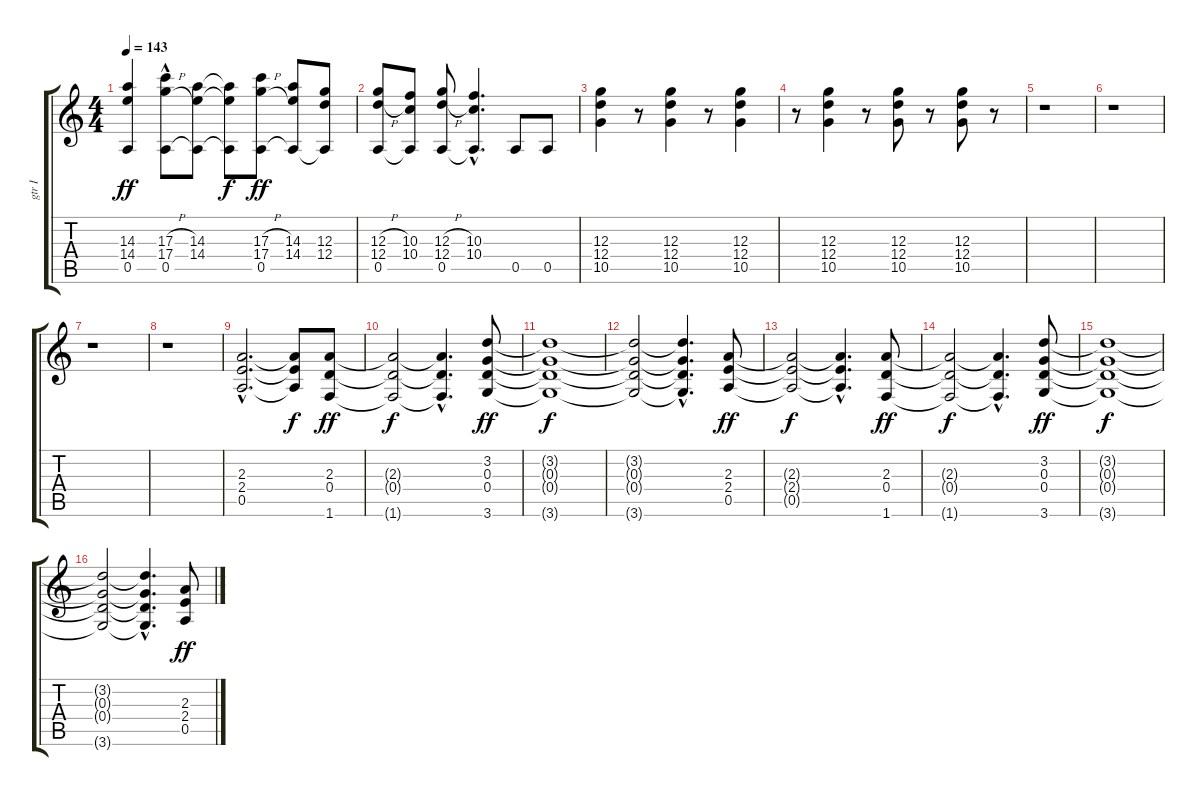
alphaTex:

\track ("gtr I" "gtr I") {instrument overdrivenguitar}
\staff {score tabs}
\tuning (E4 B3 G3 D3 A2 E2) {hide}
\ts (4 4)
\tempo 143
\clef g2
\ks c
(14.3 14.4 0.5).4{dy ff} (17.3{h} 17.4{h} 0.5{hac}).8 (14.3 14.4 0.5{t}).8 (14.3{t} 14.4{t} 0.5{t}).8{dy f} (17.3{h} 17.4{h} 0.5).8{dy ff} (14.3 14.4 0.5{t}).8 (12.3 12.4 0.5{t}).8 |
(12.3{h} 12.4{h} 0.5).8 (10.3 10.4 0.5{t}).8 (12.3{h} 12.4{h} 0.5).8 (10.3{hac} 10.4{hac} 0.5{hac t}).4{d} 0.5.8 0.5.8 |
(12.3 12.4 10.5).4 r.8 (12.3 12.4 10.5).4 r.8 (12.3 12.4 10.5).4 |
r.8 (12.3 12.4 10.5).4 r.8 (12.3 12.4 10.5).8 r.8 (12.3 12.4 10.5).8 r.8 |
r.1 |
r.1 |
r.1 |
r.1 |
(2.3{hac} 2.4{hac} 0.5{hac}).2{d} (2.3{t} 2.4{t} 0.5{t}).8{dy f} (2.3 0.4 1.6).8{dy ff} |
(2.3{t} 0.4{t} 1.6{t}).2{dy f} (2.3{hac t} 0.4{hac t} 1.6{hac t}).4{d} (3.2 0.3 0.4 3.6).8{dy ff} |
(3.2{t} 0.3{t} 0.4{t} 3.6{t}).1{dy f} |
(3.2{t} 0.3{t} 0.4{t} 3.6{t}).2 (3.2{hac t} 0.3{hac t} 0.4{hac t} 3.6{hac t}).4{d} (2.3 2.4 0.5).8{dy ff} |
(2.3{t} 2.4{t} 0.5{t}).2{dy f} (2.3{hac t} 2.4{hac t} 0.5{hac t}).4{d} (2.3 0.4 1.6).8{dy ff} |
(2.3{t} 0.4{t} 1.6{t}).2{dy f} (2.3{hac t} 0.4{hac t} 1.6{hac t}).4{d} (3.2 0.3 0.4 3.6).8{dy ff} |
(3.2{t} 0.3{t} 0.4{t} 3.6{t}).1{dy f} |
(3.2{t} 0.3{t} 0.4{t} 3.6{t}).2 (3.2{hac t} 0.3{hac t} 0.4{hac t} 3.6{hac t}).4{d} (2.3 2.4 0.5).8{dy ff}
